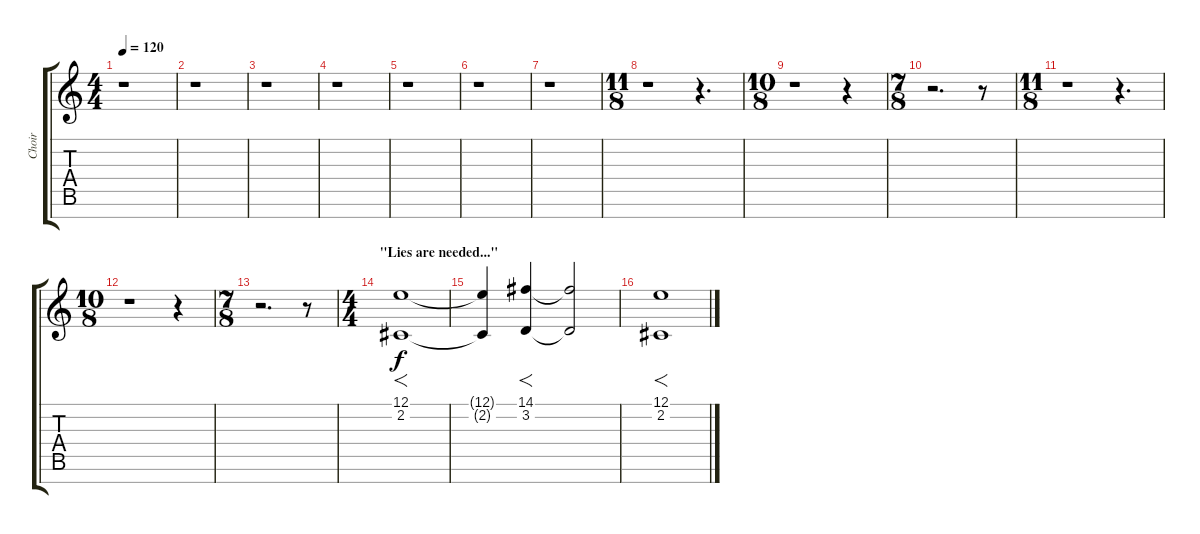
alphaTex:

\track ("Choir" "Choir") {instrument choiraahs}
\staff {score tabs}
\tuning (E4 B3 G3 D3 A2 E2 B1) {hide}
\ts (4 4)
\tempo 120
\clef g2
\ks c
r.1{dy f} |
r.1 |
r.1 |
r.1 |
r.1 |
r.1 |
r.1 |
\ts (11 8)
\section ("" "")
r.1 r.4{d} |
\ts (10 8)
r.1 r.4 |
\ts (7 8)
r.2{d} r.8 |
\ts (11 8)
r.1 r.4{d} |
\ts (10 8)
r.1 r.4 |
\ts (7 8)
r.2{d} r.8 |
\ts (4 4)
\section ("" "\"Lies are needed...\"")
(12.1 2.2).1{f} |
(12.1{t} 2.2{t}).4 (14.1 3.2).4{f} (14.1{t} 3.2{t}).2 |
(12.1 2.2).1{f}
